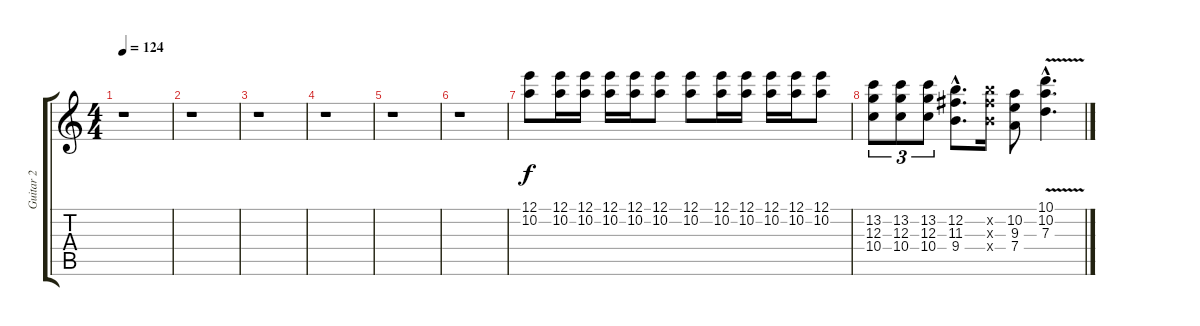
\track ("Guitar 2" "Guitar 2") {instrument distortionguitar}
\staff {score tabs}
\tuning (E4 B3 G3 D3 A2 E2) {hide}
\ts (4 4)
\tempo 124
\clef g2
\ks c
r.1{dy f} |
r.1 |
r.1 |
r.1 |
r.1 |
r.1 |
(12.1 10.2).8 (12.1 10.2).16 (12.1 10.2).16 (12.1 10.2).16 (12.1 10.2).16 (12.1 10.2).8 (12.1 10.2).8 (12.1 10.2).16 (12.1 10.2).16 (12.1 10.2).16 (12.1 10.2).16 (12.1 10.2).8 |
(13.2 12.3 10.4).8{tu (3 2)} (13.2 12.3 10.4).8{tu (3 2)} (13.2 12.3 10.4).8{tu (3 2)} (12.2{hac} 11.3{hac} 9.4{hac}).8{d} (12.2{x} 11.3{x} 9.4{x}).16 (10.2 9.3 7.4).8 (10.1{v hac} 10.2{v hac} 7.3{v hac}).4{d}
